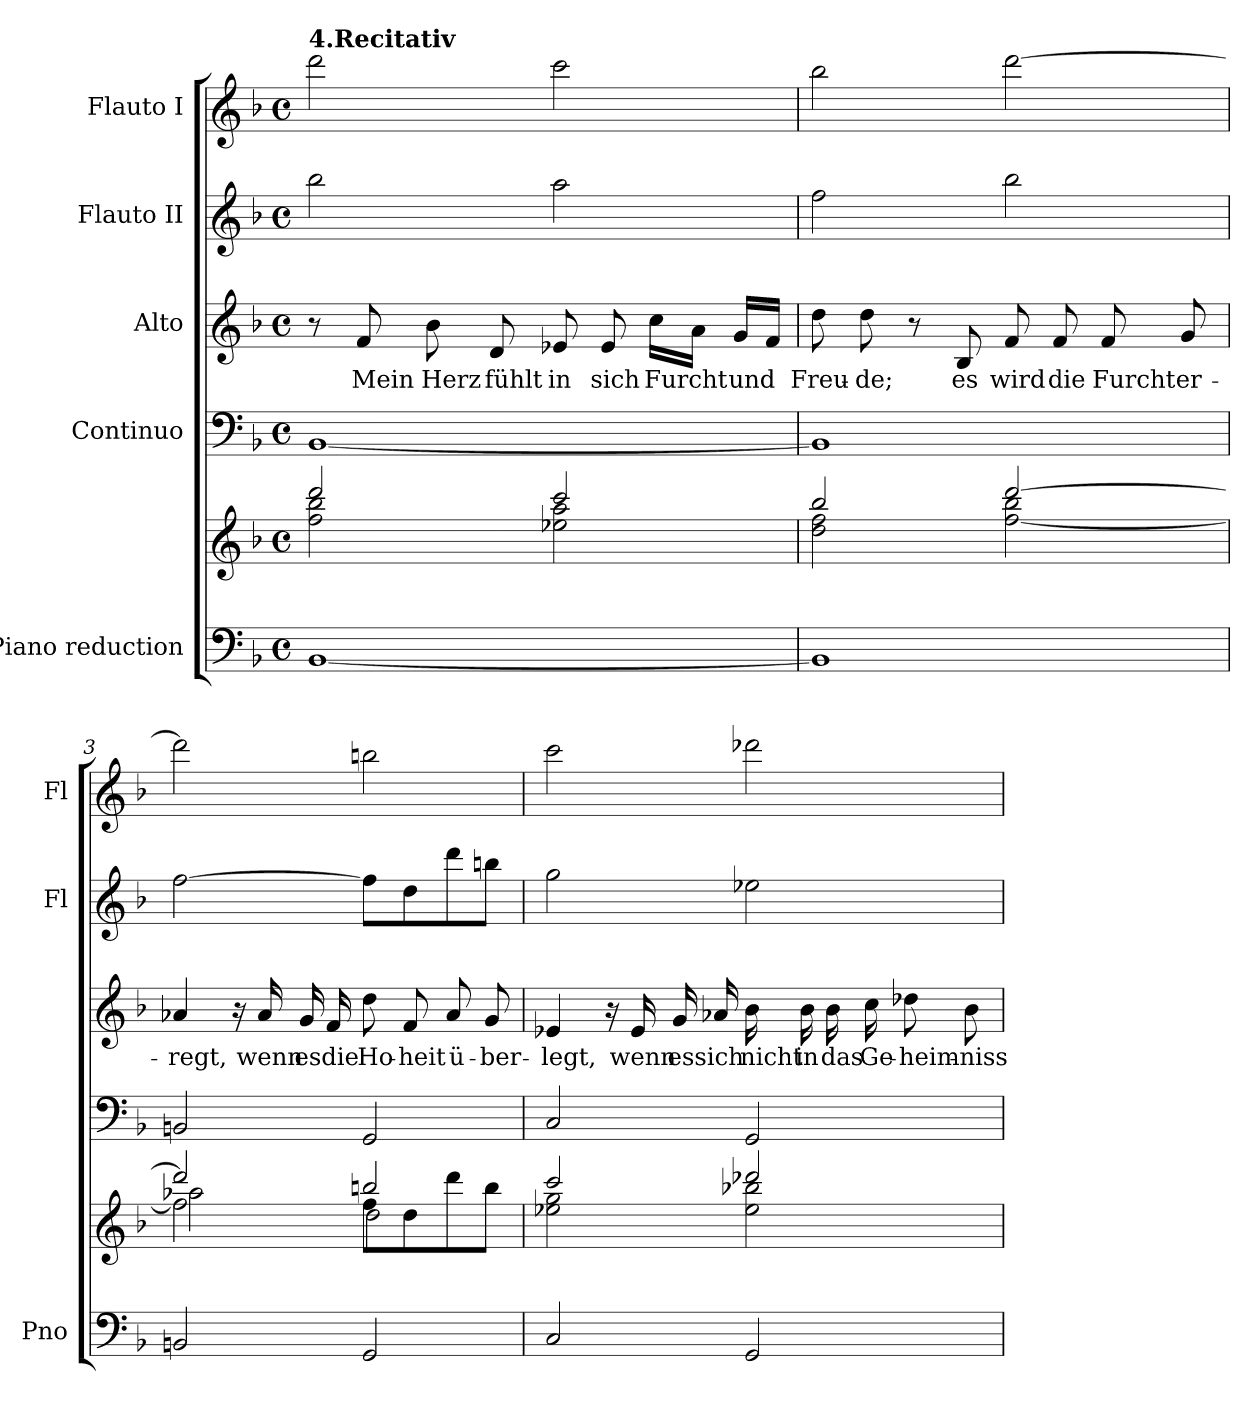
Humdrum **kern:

**kern	**kern	**kern	**kern	**text	**kern	**kern
*part5	*part5	*part4	*part3	*part3	*part2	*part1
*staff6	*staff5	*staff4	*staff3	*staff3	*staff2	*staff1
*I"Piano reduction	*	*I"Continuo	*I"Alto	*	*I"Flauto II	*I"Flauto I
*I'Pno	*	*	*	*	*I'Fl	*I'Fl
*clefF4	*clefG2	*clefF4	*clefG2	*	*clefG2	*clefG2
*k[b-]	*k[b-]	*k[b-]	*k[b-]	*	*k[b-]	*k[b-]
*M4/4	*M4/4	*M4/4	*M4/4	*	*M4/4	*M4/4
*met(c)	*met(c)	*met(c)	*met(c)	*	*met(c)	*met(c)
=1	=1	=1	=1	=1	=1	=1
*	*^	*	*	*	*	*
!	!	!	!	!	!	!	!LO:TX:a:B:t=4.Recitativ
[1BB-	2ddd/	2ff\ 2bb-\	[1BB-	8r	.	2bb-\	2ddd\
!	!	!	!	!	!LO:LY:b	!	!
.	.	.	.	8f/	Mein	.	.
!	!	!	!	!	!LO:LY:b	!	!
.	.	.	.	8b-\	Herz	.	.
!	!	!	!	!	!LO:LY:b	!	!
.	.	.	.	8d/	fühlt	.	.
!	!	!	!	!	!LO:LY:b	!	!
.	2ccc/	2ee-X\ 2aa\	.	8e-X/	in	2aa\	2ccc\
!	!	!	!	!	!LO:LY:b	!	!
.	.	.	.	8e-/	sich	.	.
!	!	!	!	!	!LO:LY:b	!	!
.	.	.	.	16cc\LL	Furcht	.	.
.	.	.	.	16a\JJ	.	.	.
!	!	!	!	!	!LO:LY:b	!	!
.	.	.	.	16g/LL	und	.	.
.	.	.	.	16f/JJ	.	.	.
=2	=2	=2	=2	=2	=2	=2	=2
!	!	!	!	!	!LO:LY:b	!	!
1BB-]	2bb-/	2dd\ 2ff\	1BB-]	8dd\	Freu-	2ff\	2bb-\
!	!	!	!	!	!LO:LY:b	!	!
.	.	.	.	8dd\	-de;	.	.
.	.	.	.	8r	.	.	.
!	!	!	!	!	!LO:LY:b	!	!
.	.	.	.	8B-/	es	.	.
!	!	!	!	!	!LO:LY:b	!	!
.	[2ddd/	[2ff\ 2bb-\	.	8f/	wird	2bb-\	[2ddd\
!	!	!	!	!	!LO:LY:b	!	!
.	.	.	.	8f/	die	.	.
!	!	!	!	!	!LO:LY:b	!	!
.	.	.	.	8f/	Furcht	.	.
!	!	!	!	!	!LO:LY:b	!	!
.	.	.	.	8g/	er-	.	.
=3	=3	=3	=3	=3	=3	=3	=3
*	*	*^	*	*	*	*	*
!	!	!	!	!	!	!LO:LY:b	!	!
2BBn/	2ddd/]	2ff\]	2aa-X\	2BBn/	4a-X/	-regt,	[2ff\	2ddd\]
.	.	.	.	.	16r	.	.	.
!	!	!	!	!	!	!LO:LY:b	!	!
.	.	.	.	.	16a-/	wenn	.	.
!	!	!	!	!	!	!LO:LY:b	!	!
.	.	.	.	.	16g/	es	.	.
!	!	!	!	!	!	!LO:LY:b	!	!
.	.	.	.	.	16f/	die	.	.
!	!	!	!	!	!	!LO:LY:b	!	!
2GG/	2bbn/	8ff\L	2dd\	2GG/	8dd\	Ho-	8ff\L]	2bbn\
!	!	!	!	!	!	!LO:LY:b	!	!
.	.	8dd\	.	.	8f/	-heit	8dd\	.
!	!	!	!	!	!	!LO:LY:b	!	!
.	.	8ddd\	.	.	8a-/	ü-	8ddd\	.
!	!	!	!	!	!	!LO:LY:b	!	!
.	.	8bb\J	.	.	8g/	-ber-	8bbn\J	.
*	*	*v	*v	*	*	*	*	*
!!LO:LB:g=z
=4	=4	=4	=4	=4	=4	=4	=4
!	!	!	!	!	!LO:LY:b	!	!
2C/	2ccc/	2ee-X\ 2gg\	2C/	4e-X/	-legt,	2gg\	2ccc\
.	.	.	.	16r	.	.	.
!	!	!	!	!	!LO:LY:b	!	!
.	.	.	.	16e-/	wenn	.	.
!	!	!	!	!	!LO:LY:b	!	!
.	.	.	.	16g/	es	.	.
!	!	!	!	!	!LO:LY:b	!	!
.	.	.	.	16a-X/	sich	.	.
!	!	!	!	!	!LO:LY:b	!	!
2GG/	2ddd-X/	2ee-\ 2bb-X\	2GG/	16b-\	nicht	2ee-X\	2ddd-X\
!	!	!	!	!	!LO:LY:b	!	!
.	.	.	.	16b-\	in	.	.
!	!	!	!	!	!LO:LY:b	!	!
.	.	.	.	16b-\	das	.	.
!	!	!	!	!	!LO:LY:b	!	!
.	.	.	.	16cc\	Ge-	.	.
!	!	!	!	!	!LO:LY:b	!	!
.	.	.	.	8dd-X\	-heim-	.	.
!	!	!	!	!	!LO:LY:b	!	!
.	.	.	.	8b-\	-niss	.	.
*	*v	*v	*	*	*	*	*
=	=	=	=	=	=	=
*-	*-	*-	*-	*-	*-	*-
